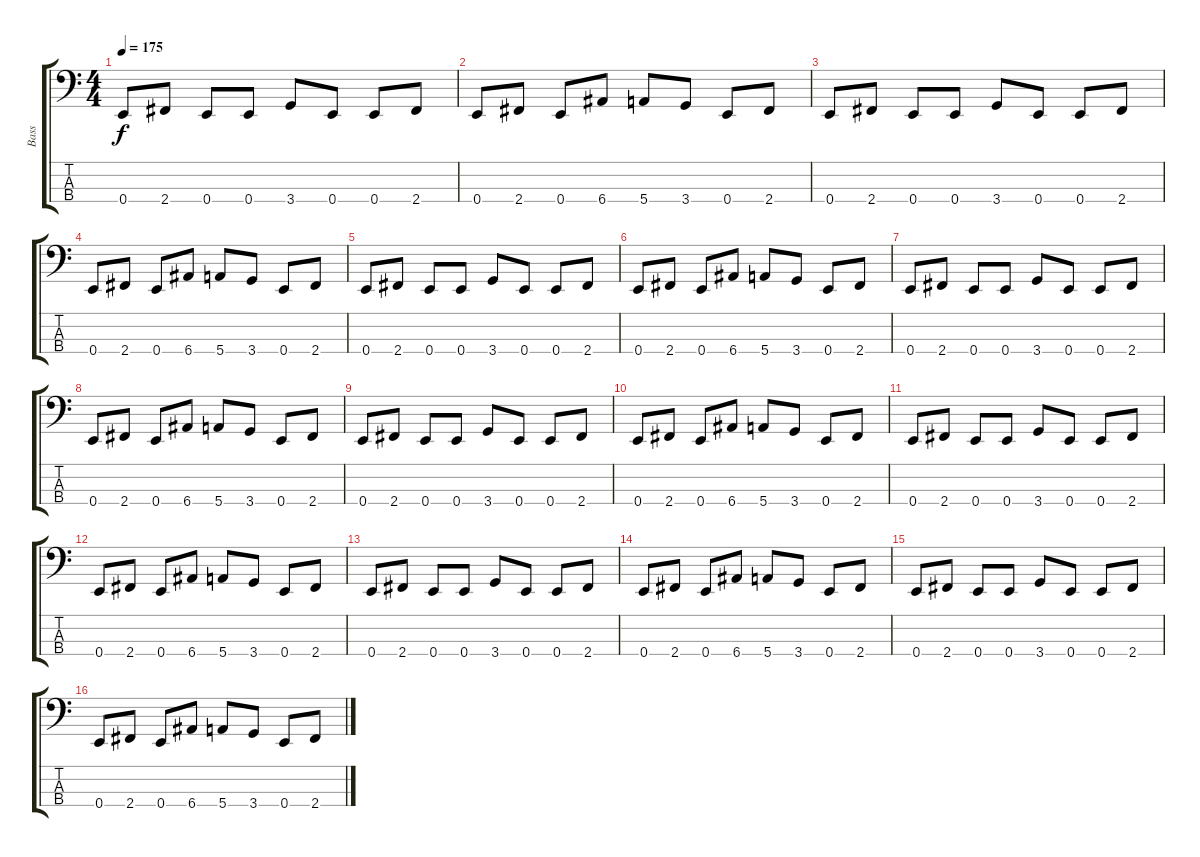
\track ("Bass" "Bass") {instrument electricbasspick}
\staff {score tabs}
\tuning (G2 D2 A1 E1) {hide}
\ts (4 4)
\tempo 175
\clef f4
\ks c
0.4.8{dy f} 2.4.8 0.4.8 0.4.8 3.4.8 0.4.8 0.4.8 2.4.8 |
0.4.8 2.4.8 0.4.8 6.4.8 5.4.8 3.4.8 0.4.8 2.4.8 |
0.4.8 2.4.8 0.4.8 0.4.8 3.4.8 0.4.8 0.4.8 2.4.8 |
0.4.8 2.4.8 0.4.8 6.4.8 5.4.8 3.4.8 0.4.8 2.4.8 |
0.4.8 2.4.8 0.4.8 0.4.8 3.4.8 0.4.8 0.4.8 2.4.8 |
0.4.8 2.4.8 0.4.8 6.4.8 5.4.8 3.4.8 0.4.8 2.4.8 |
0.4.8 2.4.8 0.4.8 0.4.8 3.4.8 0.4.8 0.4.8 2.4.8 |
0.4.8 2.4.8 0.4.8 6.4.8 5.4.8 3.4.8 0.4.8 2.4.8 |
0.4.8 2.4.8 0.4.8 0.4.8 3.4.8 0.4.8 0.4.8 2.4.8 |
0.4.8 2.4.8 0.4.8 6.4.8 5.4.8 3.4.8 0.4.8 2.4.8 |
0.4.8 2.4.8 0.4.8 0.4.8 3.4.8 0.4.8 0.4.8 2.4.8 |
0.4.8 2.4.8 0.4.8 6.4.8 5.4.8 3.4.8 0.4.8 2.4.8 |
0.4.8 2.4.8 0.4.8 0.4.8 3.4.8 0.4.8 0.4.8 2.4.8 |
0.4.8 2.4.8 0.4.8 6.4.8 5.4.8 3.4.8 0.4.8 2.4.8 |
0.4.8 2.4.8 0.4.8 0.4.8 3.4.8 0.4.8 0.4.8 2.4.8 |
0.4.8 2.4.8 0.4.8 6.4.8 5.4.8 3.4.8 0.4.8 2.4.8
